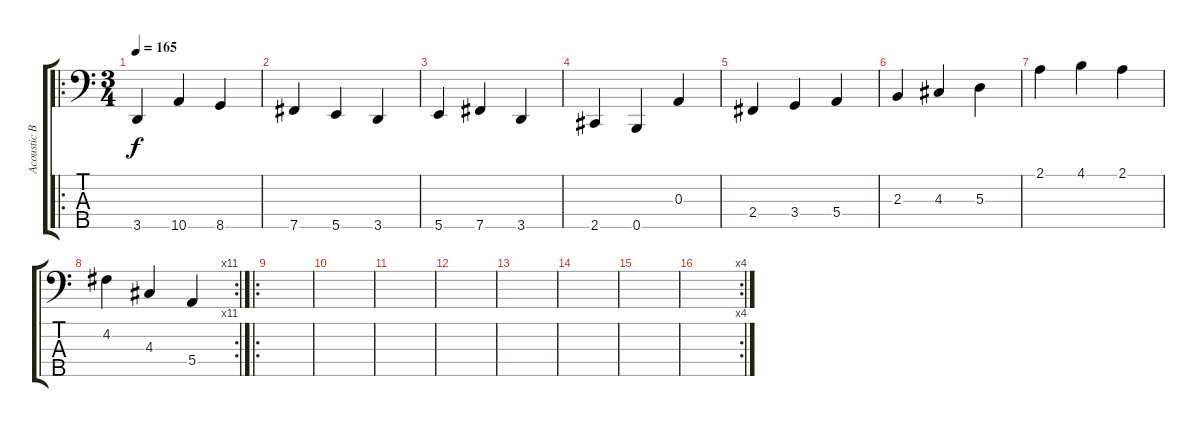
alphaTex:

\track ("Acoustic Bass" "Acoustic B") {instrument acousticbass}
\staff {score tabs}
\tuning (G2 D2 A1 E1 B0) {hide}
\ro
\ts (3 4)
\tempo 165
\clef f4
\ks c
3.5.4{dy f} 10.5.4 8.5.4 |
7.5.4 5.5.4 3.5.4 |
5.5.4 7.5.4 3.5.4 |
2.5.4 0.5.4 0.3.4 |
2.4.4 3.4.4 5.4.4 |
2.3.4 4.3.4 5.3.4 |
2.1.4 4.1.4 2.1.4 |
\rc 11
4.2.4 4.3.4 5.4.4 |
\ro
|
|
|
|
|
|
|
\rc 4
